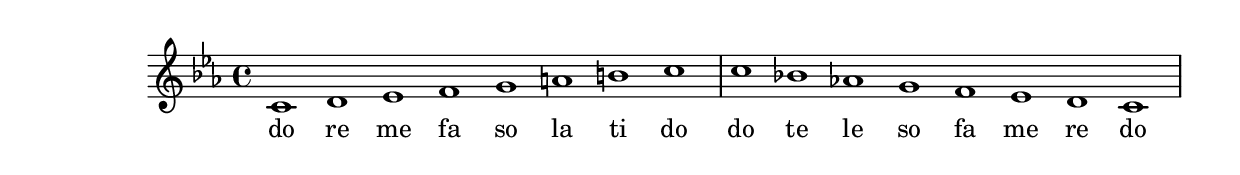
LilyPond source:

\version "2.19.49"
%{\header {
  composer = "B. Crowell"
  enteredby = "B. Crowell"
}%}
\score{{\set Score.timing = ##f
\key c \minor
 <<
\relative c' {
  c1 d es f g a b c  \bar "|"
  c bes as g f es d c  \bar "|"
}
\new Lyrics  \lyricmode { do re me fa so la ti do   do te le so fa me re do }
>>

}}